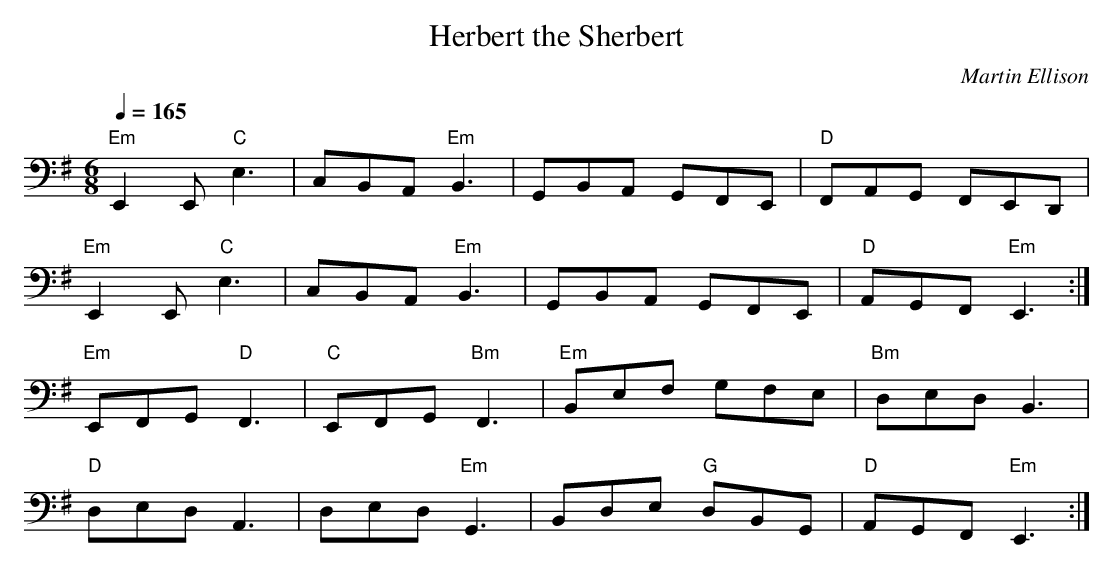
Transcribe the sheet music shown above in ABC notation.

X:1
T:Herbert the Sherbert
C:Martin Ellison
M:6/8
L:1/8
Q:1/4=165
K:Em clef=bass middle=d
"Em" E2 E "C" e3 |cBA "Em" B3 |GBA GFE | "D" FAG FED |
"Em" E2 E "C" e3 |cBA "Em" B3 |GBA GFE | "D" AGF "Em" E3 :|
"Em" EFG "D" F3 |"C" EFG "Bm" F3 | "Em" Bef gfe | "Bm" ded B3 |
"D" ded A3 |ded "Em" G3 | Bde "G" dBG |"D" AGF "Em" E3 :|
